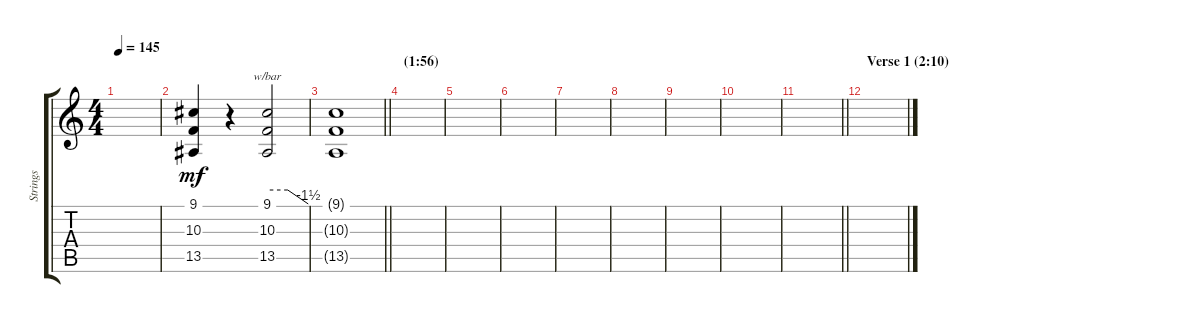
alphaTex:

\track ("Strings" "Strings") {instrument stringensemble1}
\staff {score tabs}
\tuning (E4 B3 G3 D3 A2 E2) {hide}
\ts (4 4)
\tempo 145
\clef g2
\ks c
|
(9.1 10.3 13.5).4{dy mf} r.4 (9.1 10.3 13.5).2{tbe (custom default 0 0 30 0 60 -6)} |
\barLineRight lightlight
(9.1{t} 10.3{t} 13.5{t}).1 |
\section ("" "(1:56)")
|
|
|
|
|
|
|
\barLineRight lightlight
|
\section ("" "Verse 1 (2:10)")
